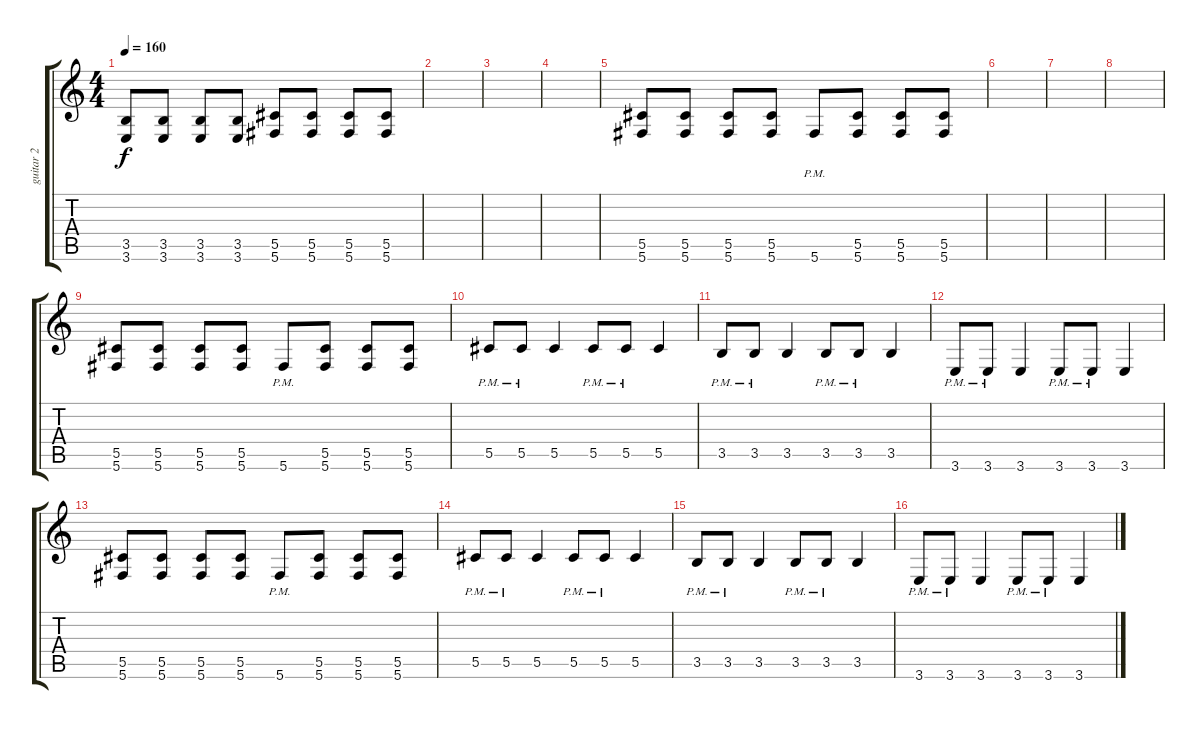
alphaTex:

\track ("guitar 2" "guitar 2") {instrument distortionguitar}
\staff {score tabs}
\tuning (Eb4 Bb3 Gb3 Db3 Ab2 Db2) {hide}
\ts (4 4)
\tempo 160
\clef g2
\ks c
(3.5 3.6).8{dy f} (3.5 3.6).8 (3.5 3.6).8 (3.5 3.6).8 (5.5 5.6).8 (5.5 5.6).8 (5.5 5.6).8 (5.5 5.6).8 |
|
|
|
(5.5 5.6).8 (5.5 5.6).8 (5.5 5.6).8 (5.5 5.6).8 5.6{pm}.8 (5.5 5.6).8 (5.5 5.6).8 (5.5 5.6).8 |
|
|
|
(5.5 5.6).8 (5.5 5.6).8 (5.5 5.6).8 (5.5 5.6).8 5.6{pm}.8 (5.5 5.6).8 (5.5 5.6).8 (5.5 5.6).8 |
5.5{pm}.8 5.5{pm}.8 5.5.4 5.5{pm}.8 5.5{pm}.8 5.5.4 |
3.5{pm}.8 3.5{pm}.8 3.5.4 3.5{pm}.8 3.5{pm}.8 3.5.4 |
3.6{pm}.8 3.6{pm}.8 3.6.4 3.6{pm}.8 3.6{pm}.8 3.6.4 |
(5.5 5.6).8 (5.5 5.6).8 (5.5 5.6).8 (5.5 5.6).8 5.6{pm}.8 (5.5 5.6).8 (5.5 5.6).8 (5.5 5.6).8 |
5.5{pm}.8 5.5{pm}.8 5.5.4 5.5{pm}.8 5.5{pm}.8 5.5.4 |
3.5{pm}.8 3.5{pm}.8 3.5.4 3.5{pm}.8 3.5{pm}.8 3.5.4 |
3.6{pm}.8 3.6{pm}.8 3.6.4 3.6{pm}.8 3.6{pm}.8 3.6.4
